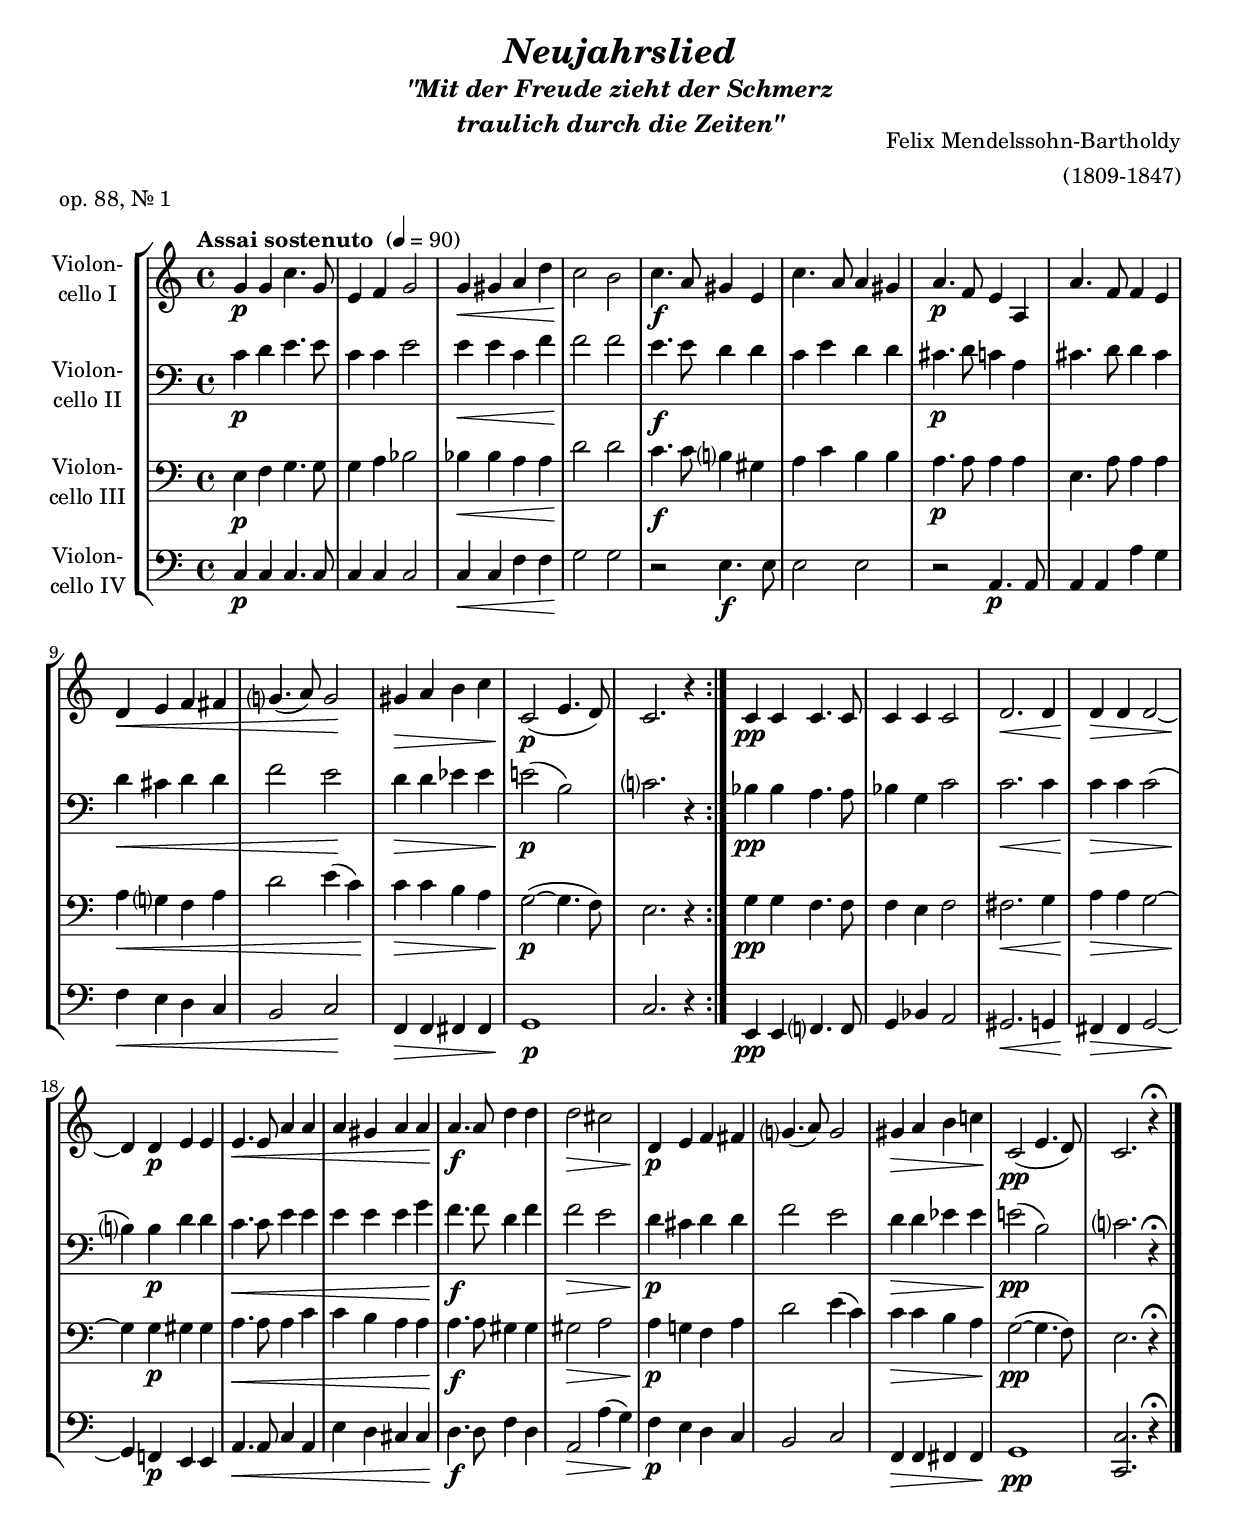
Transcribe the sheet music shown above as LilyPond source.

\version "2.18.2"
\include "deutsch.ly"
  
#(set-global-staff-size 19.06)

\header {
  title     = \markup \bold \italic "Neujahrslied"
  subtitle  = \markup \italic \center-column { "\"Mit der Freude zieht der Schmerz" "traulich durch die Zeiten\"" }
  composer  = "Felix Mendelssohn-Bartholdy"
  arranger  = "(1809-1847)"
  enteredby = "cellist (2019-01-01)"
  piece     = "op. 88, Nr. 1"
}

voiceconsts = {
  \key c \major
  \time 4/4
  \clef "bass"
%  \numericTimeSignature
  \compressFullBarRests
  % Set default beaming for all staves
% \set Timing.beamExceptions = #'()
% \set Timing.baseMoment     = #(ly:make-moment 1 4)
% \set Timing.beatStructure  = #'(1 1 1)
  \tempo "Assai sostenuto " 4=90
}

micl = "clarinet"
mifl = "flute"
miob = "oboe"
mifh = "french horn"
misx = "tenor sax"
mist = "string ensemble 1"
miba = "cello"

va = \relative c'' {
  \voiceconsts
  \clef "treble"

  \repeat volta 2 {
    g4\p g c4. g8
    e4 f g2
    g4\< gis a d
    c2\! h
    c4.\f a8 gis4 e

    c'4. a8 a4 gis
    a4.\p f8 e4 a,
    a'4. f8 f4 e
    d\< e f fis
    g?4.( a8) g2\!

    gis4\> a h c
    c,2(\!\p e4. d8)
    c2. r4
  }
  c4\pp c c4. c8
  c4 c c2
  d2.\< d4
  d\!\> d d2~

  d4\! d\p e e
  e4.\< e8 a4 a
  a gis a a\!
  a4.\f a8 d4 d
  d2\> cis
  d,4\!\p e f fis
  g?4.( a8) g2

  gis4\> a h c!\!
  c,2(\pp e4. d8)
  c2. r4\fermata \bar "|."
}

\include "v2.ily"
vc = \relative c {
  \voiceconsts

  \repeat volta 2 {
    e4\p f g4. g8
    g4 a b2
    b4\< b a a
    d2\! d
    c4.\f c8 h?4 gis

    a c h h
    a4.\p a8 a4 a
    e4. a8 a4 a
    a\< g? f a
    d2 e4( c)\!

    c\> c h a
    g2(~\!\p g4. f8)
    e2. r4
  }
  g4\pp g f4. f8
  f4 e f2
  fis2.\< g4
  a\!\> a g2~

  g4\! g\p gis gis
  a4.\< a8 a4 c
  c h a a
  a4.\f a8 gis4 gis
  gis2\> a
  a4\!\p g! f a
  d2 e4( c)

  c\> c h a
  g2(~\!\pp g4. f8)
  e2. r4\fermata \bar "|."
}

vd = \relative c {
  \voiceconsts

  \repeat volta 2 {
    c4\p c c4. c8
    c4 c c2
    c4\< c f f
    g2\! g
    r e4.\f e8
    e2 e

    r a,4.\p a8
    a4 a a' g
    f\< e d c
    h2 c\!
    f,4\> f fis fis
    g1\!\p
    c2. r4
  }

  e,\pp e f?4. f8
  g4 b a2
  gis2.\< g4
  fis\!\> fis g2~
  g4\! f!\p e e
  a4.\< a8 c4 a
  e' d cis cis

  d4.\f d8 f4 d
  a2\> a'4( g)
  f\!\p e d c
  h2 c
  f,4\> f fis fis
  g1\!\pp
  <c, c'>2. r4\fermata \bar "|."
}


music = \new StaffGroup <<
      \new Staff {
	\set Staff.midiInstrument = \miba
	\set Staff.instrumentName = \markup \center-column { "Violon-" "cello I" }
	\transpose c c { \va }
      }

      \new Staff {
	\set Staff.midiInstrument = \miba
	\set Staff.instrumentName = \markup \center-column { "Violon-" "cello II" }
	\transpose c c { \vb }
      }

      \new Staff {
	\set Staff.midiInstrument = \miba
	\set Staff.instrumentName = \markup \center-column { "Violon-" "cello III" }
	\transpose c c { \vc }
      }

      \new Staff {
	\set Staff.midiInstrument = \miba
	\set Staff.instrumentName = \markup \center-column { "Violon-" "cello IV" }
	\transpose c c { \vd }
      }
>>

\book {
  \score {
    \music
    \layout {}
  }

  \score {
    \unfoldRepeats \music

    \midi {
      \context {
        \Score
      }
    }
  }
}
